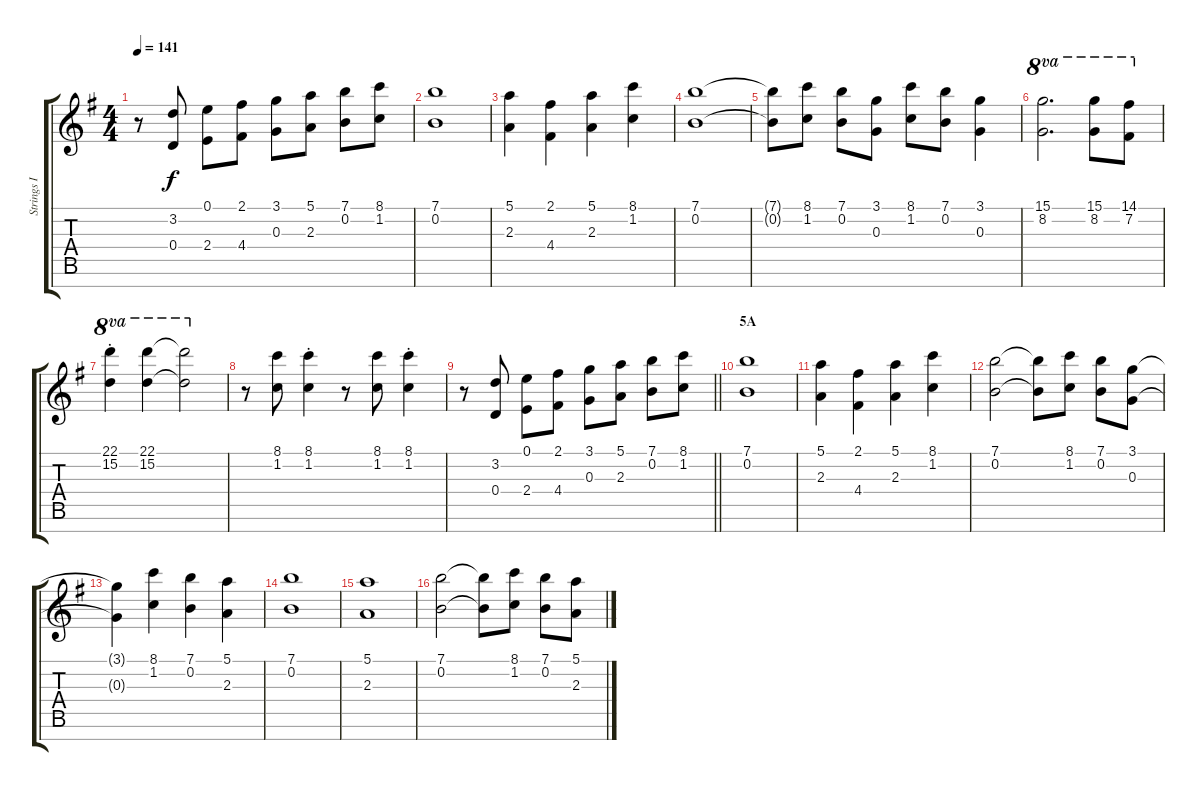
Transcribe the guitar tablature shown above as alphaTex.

\track ("Strings I" "Strings I") {instrument stringensemble1}
\staff {score tabs}
\tuning (E5 B4 G4 D4 A3 E3 B2) {hide}
\ts (4 4)
\tempo 141
\clef g2
\ks g
r.8{dy f} (3.2 0.4).8 (0.1 2.4).8 (2.1 4.4).8 (3.1 0.3).8 (5.1 2.3).8 (7.1 0.2).8 (8.1 1.2).8 |
(7.1 0.2).1 |
(5.1 2.3).4 (2.1 4.4).4 (5.1 2.3).4 (8.1 1.2).4 |
(7.1 0.2).1 |
(7.1{t} 0.2{t}).8 (8.1 1.2).8 (7.1 0.2).8 (3.1 0.3).8 (8.1 1.2).8 (7.1 0.2).8 (3.1 0.3).4 |
(15.1 8.2).2{d ot 8va} (15.1 8.2).8{ot 8va} (14.1 7.2).8{ot 8va} |
(22.1{st} 15.2{st}).4{ot 8va} (22.1 15.2).4{ot 8va} (22.1{t} 15.2{t}).2{ot 8va} |
r.8 (8.1 1.2).8 (8.1{st} 1.2{st}).4 r.8 (8.1 1.2).8 (8.1{st} 1.2{st}).4 |
\barLineRight lightlight
r.8 (3.2 0.4).8 (0.1 2.4).8 (2.1 4.4).8 (3.1 0.3).8 (5.1 2.3).8 (7.1 0.2).8 (8.1 1.2).8 |
\section ("" "5A")
(7.1 0.2).1 |
(5.1 2.3).4 (2.1 4.4).4 (5.1 2.3).4 (8.1 1.2).4 |
(7.1 0.2).2 (7.1{t} 0.2{t}).8 (8.1 1.2).8 (7.1 0.2).8 (3.1 0.3).8 |
(3.1{t} 0.3{t}).4 (8.1 1.2).4 (7.1 0.2).4 (5.1 2.3).4 |
(7.1 0.2).1 |
(5.1 2.3).1 |
(7.1 0.2).2 (7.1{t} 0.2{t}).8 (8.1 1.2).8 (7.1 0.2).8 (5.1 2.3).8
